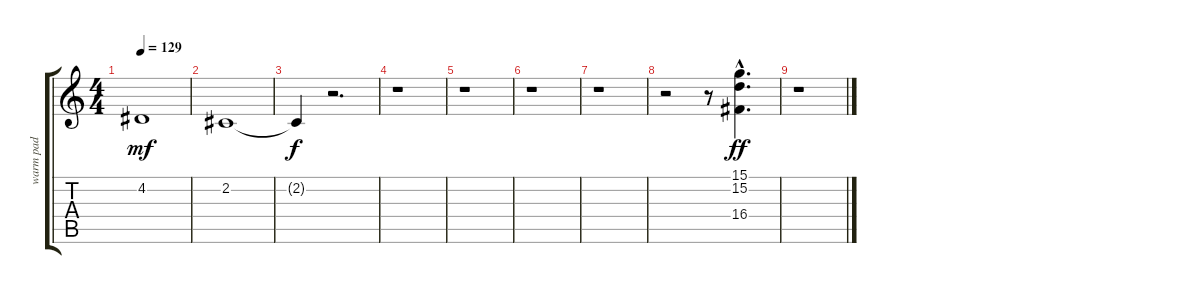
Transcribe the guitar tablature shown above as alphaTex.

\track ("warm pad" "warm pad") {instrument pad2warm}
\staff {score tabs}
\tuning (E4 B3 G3 D3 A2 E2) {hide}
\ts (4 4)
\tempo 129
\clef g2
\ks c
4.2.1{dy mf} |
2.2.1 |
2.2{t}.4{dy f} r.2{d} |
r.1 |
r.1 |
r.1 |
r.1 |
r.2 r.8 (15.1{hac} 15.2{hac} 16.4{hac}).4{d dy ff} |
r.1
